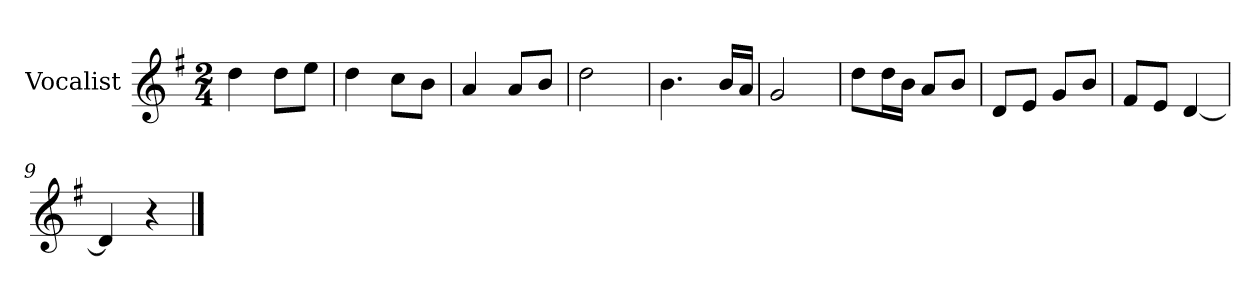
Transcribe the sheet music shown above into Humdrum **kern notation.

**kern
*part1
*staff1
*I"Vocalist
*k[f#]
*G:
*M2/4
=
4dd
8ddL
8eeJ
=1
4dd
8ccL
8bJ
=2
4a
8aL
8bJ
=3
2dd
=4
4.b
16bLL
16aJJ
=5
2g
=6
8ddL
16ddL
16bJJ
8aL
8bJ
=7
8dL
8eJ
8gL
8bJ
=8
8f#L
8eJ
[4d
=9
4d]
4r
==
*-
